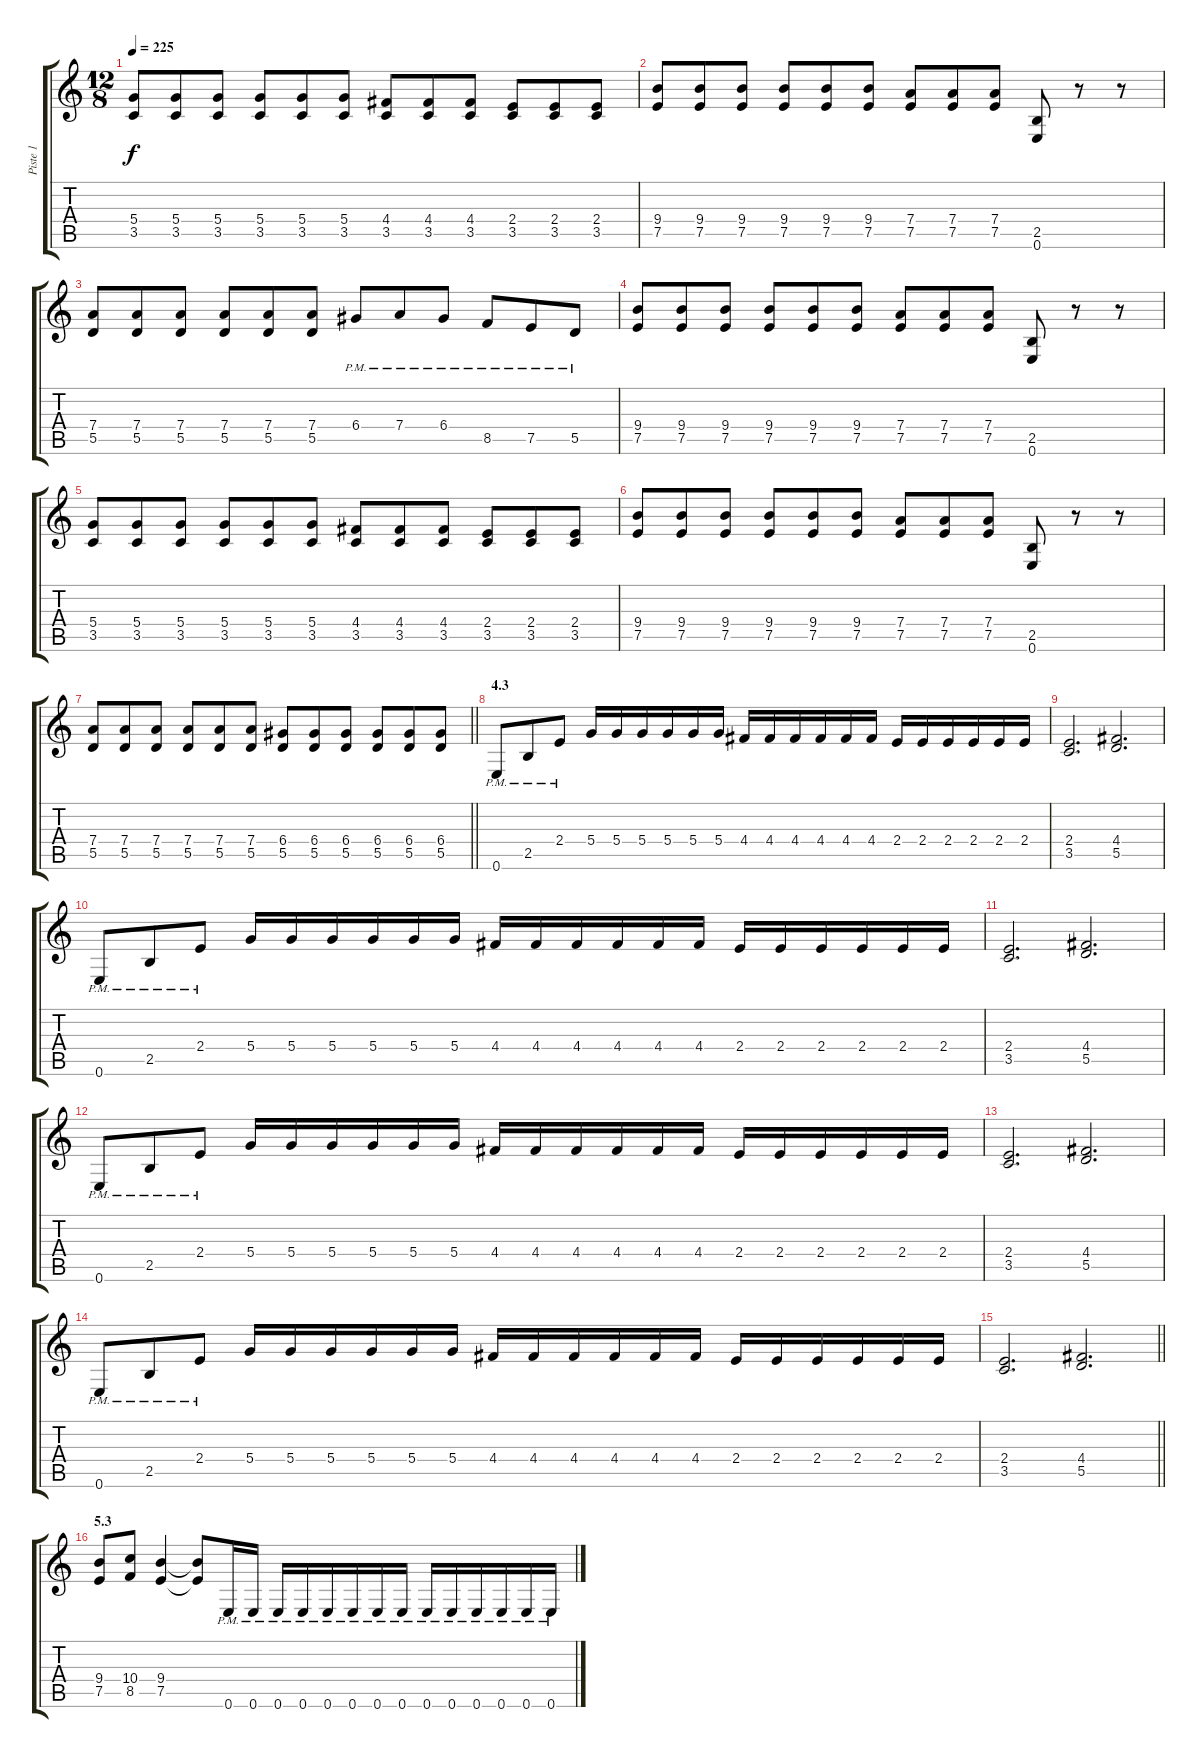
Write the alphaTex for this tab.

\track ("Piste 1" "Piste 1") {instrument distortionguitar}
\staff {score tabs}
\tuning (E4 B3 G3 D3 A2 E2) {hide}
\ts (12 8)
\tempo 225
\clef g2
\ks c
(5.4 3.5).8{dy f} (5.4 3.5).8 (5.4 3.5).8 (5.4 3.5).8 (5.4 3.5).8 (5.4 3.5).8 (4.4 3.5).8 (4.4 3.5).8 (4.4 3.5).8 (2.4 3.5).8 (2.4 3.5).8 (2.4 3.5).8 |
(9.4 7.5).8 (9.4 7.5).8 (9.4 7.5).8 (9.4 7.5).8 (9.4 7.5).8 (9.4 7.5).8 (7.4 7.5).8 (7.4 7.5).8 (7.4 7.5).8 (2.5 0.6).8 r.8 r.8 |
(7.4 5.5).8 (7.4 5.5).8 (7.4 5.5).8 (7.4 5.5).8 (7.4 5.5).8 (7.4 5.5).8 6.4{pm}.8 7.4{pm}.8 6.4{pm}.8 8.5{pm}.8 7.5{pm}.8 5.5{pm}.8 |
(9.4 7.5).8 (9.4 7.5).8 (9.4 7.5).8 (9.4 7.5).8 (9.4 7.5).8 (9.4 7.5).8 (7.4 7.5).8 (7.4 7.5).8 (7.4 7.5).8 (2.5 0.6).8 r.8 r.8 |
(5.4 3.5).8 (5.4 3.5).8 (5.4 3.5).8 (5.4 3.5).8 (5.4 3.5).8 (5.4 3.5).8 (4.4 3.5).8 (4.4 3.5).8 (4.4 3.5).8 (2.4 3.5).8 (2.4 3.5).8 (2.4 3.5).8 |
(9.4 7.5).8 (9.4 7.5).8 (9.4 7.5).8 (9.4 7.5).8 (9.4 7.5).8 (9.4 7.5).8 (7.4 7.5).8 (7.4 7.5).8 (7.4 7.5).8 (2.5 0.6).8 r.8 r.8 |
\barLineRight lightlight
(7.4 5.5).8 (7.4 5.5).8 (7.4 5.5).8 (7.4 5.5).8 (7.4 5.5).8 (7.4 5.5).8 (6.4 5.5).8 (6.4 5.5).8 (6.4 5.5).8 (6.4 5.5).8 (6.4 5.5).8 (6.4 5.5).8 |
\section ("" "4.3")
0.6{pm}.8 2.5{pm}.8 2.4{pm}.8 5.4.16 5.4.16 5.4.16 5.4.16 5.4.16 5.4.16 4.4.16 4.4.16 4.4.16 4.4.16 4.4.16 4.4.16 2.4.16 2.4.16 2.4.16 2.4.16 2.4.16 2.4.16 |
(2.4 3.5).2{d} (4.4 5.5).2{d} |
0.6{pm}.8 2.5{pm}.8 2.4{pm}.8 5.4.16 5.4.16 5.4.16 5.4.16 5.4.16 5.4.16 4.4.16 4.4.16 4.4.16 4.4.16 4.4.16 4.4.16 2.4.16 2.4.16 2.4.16 2.4.16 2.4.16 2.4.16 |
(2.4 3.5).2{d} (4.4 5.5).2{d} |
0.6{pm}.8 2.5{pm}.8 2.4{pm}.8 5.4.16 5.4.16 5.4.16 5.4.16 5.4.16 5.4.16 4.4.16 4.4.16 4.4.16 4.4.16 4.4.16 4.4.16 2.4.16 2.4.16 2.4.16 2.4.16 2.4.16 2.4.16 |
(2.4 3.5).2{d} (4.4 5.5).2{d} |
0.6{pm}.8 2.5{pm}.8 2.4{pm}.8 5.4.16 5.4.16 5.4.16 5.4.16 5.4.16 5.4.16 4.4.16 4.4.16 4.4.16 4.4.16 4.4.16 4.4.16 2.4.16 2.4.16 2.4.16 2.4.16 2.4.16 2.4.16 |
\barLineRight lightlight
(2.4 3.5).2{d} (4.4 5.5).2{d} |
\section ("" "5.3")
(9.4 7.5).8 (10.4 8.5).8 (9.4 7.5).4 (9.4{t} 7.5{t}).8 0.6{pm}.16 0.6{pm}.16 0.6{pm}.16 0.6{pm}.16 0.6{pm}.16 0.6{pm}.16 0.6{pm}.16 0.6{pm}.16 0.6{pm}.16 0.6{pm}.16 0.6{pm}.16 0.6{pm}.16 0.6{pm}.16 0.6{pm}.16
